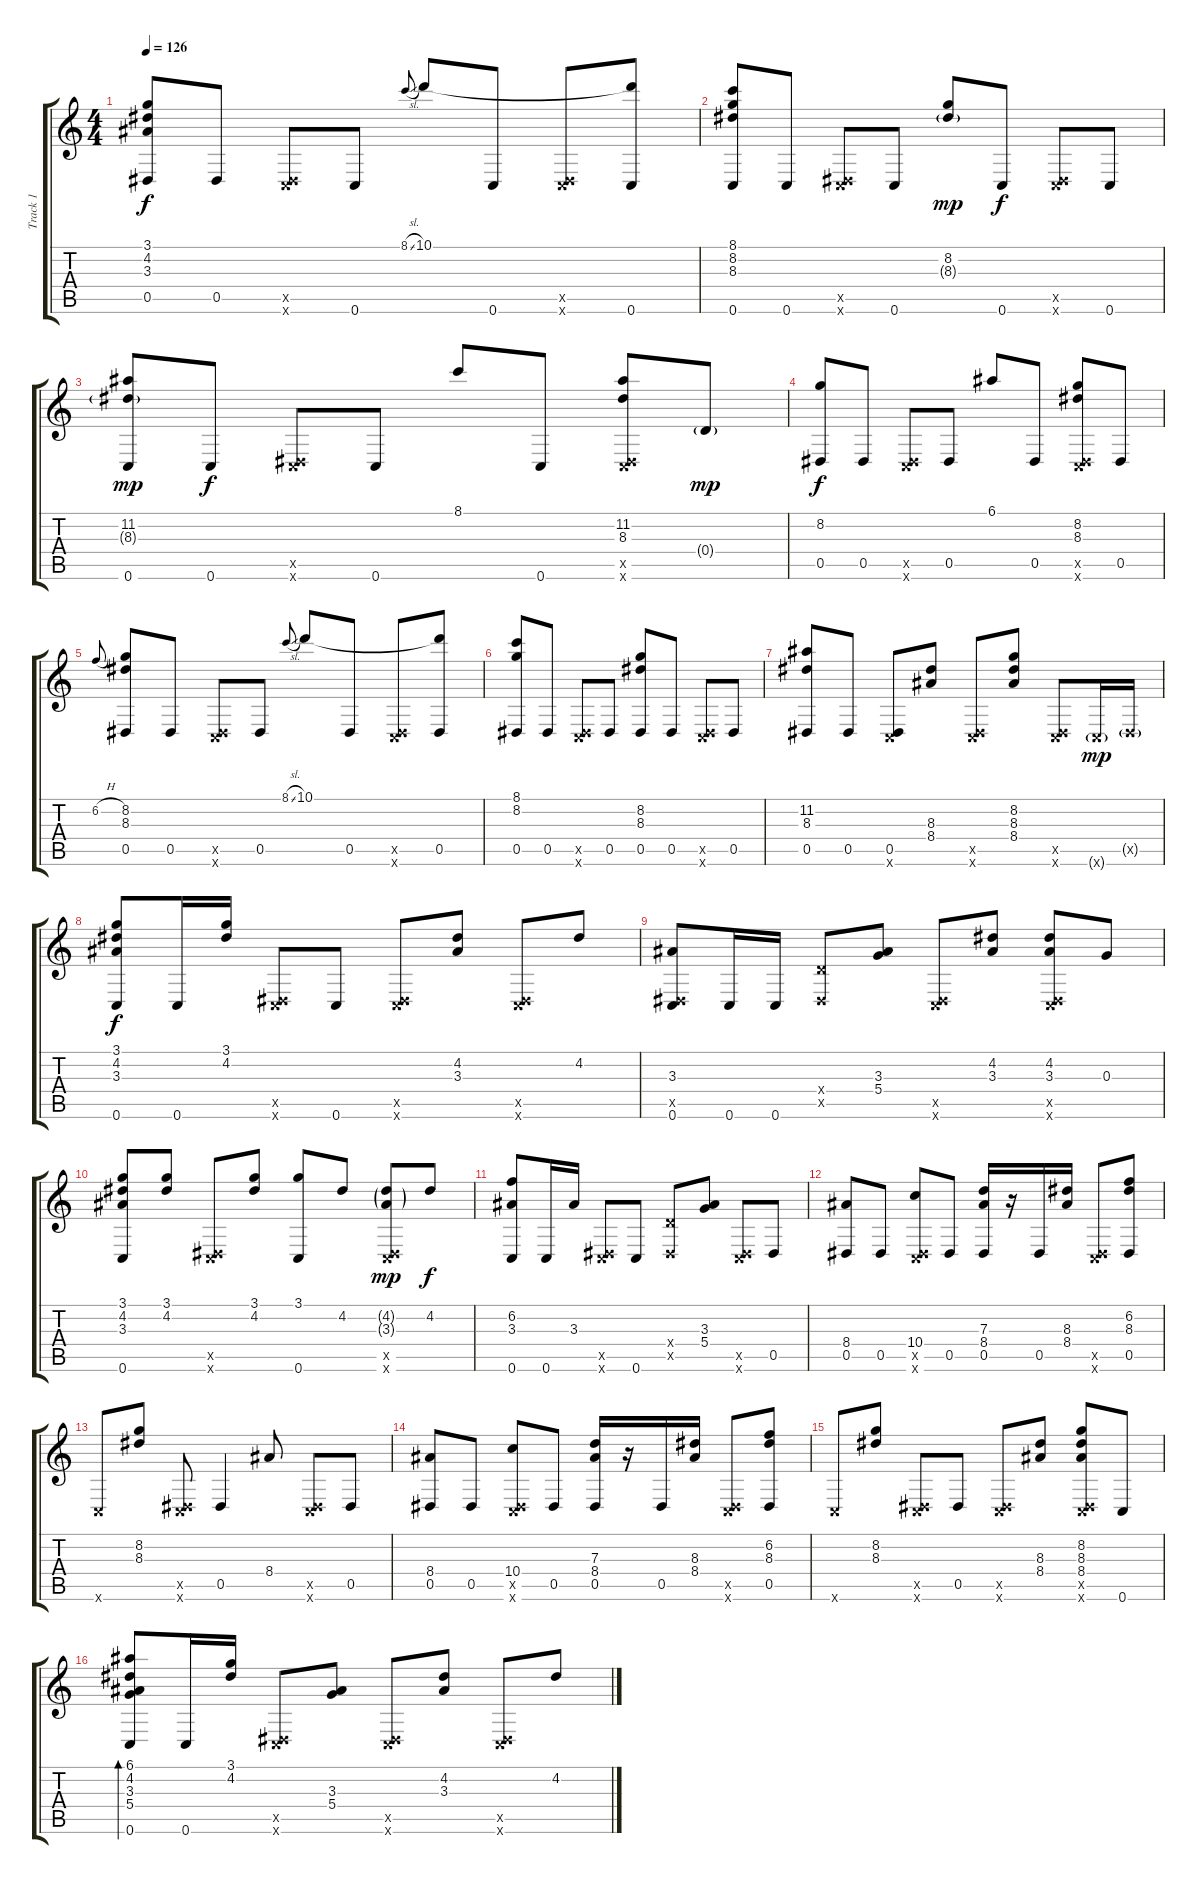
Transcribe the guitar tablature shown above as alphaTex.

\track ("Track 1" "Track 1") {instrument acousticguitarsteel}
\staff {score tabs}
\tuning (E4 B3 G3 D3 Eb2 C2) {hide}
\ts (4 4)
\tempo 126
\clef g2
\ks c
(3.1 4.2 3.3 0.5).8{dy f} 0.5.8 (0.5{x} 0.6{x}).8 0.6.8 8.1{sl}.8{gr onbeat} 10.1.8 0.6.8 (0.5{x} 0.6{x}).8 (10.1{t} 0.6).8 |
(8.1 8.2 8.3 0.6).8 0.6.8 (0.5{x} 0.6{x}).8 0.6.8 (8.2 8.3{g}).8{dy mp} 0.6.8{dy f} (0.5{x} 0.6{x}).8 0.6.8 |
(11.2 8.3{g} 0.6).8{dy mp} 0.6.8{dy f} (0.5{x} 0.6{x}).8 0.6.8 8.1.8 0.6.8 (11.2 8.3 0.5{x} 0.6{x}).8 0.4{g}.8{dy mp} |
(8.2 0.5).8{dy f} 0.5.8 (0.5{x} 0.6{x}).8 0.5.8 6.1.8 0.5.8 (8.2 8.3 0.5{x} 0.6{x}).8 0.5.8 |
6.2{h}.8{gr onbeat} (8.2 8.3 0.5).8 0.5.8 (0.5{x} 0.6{x}).8 0.5.8 8.1{sl}.8{gr onbeat} 10.1.8 0.5.8 (0.5{x} 0.6{x}).8 (10.1{t} 0.5).8 |
(8.1 8.2 0.5).8 0.5.8 (0.5{x} 0.6{x}).8 0.5.8 (8.2 8.3 0.5).8 0.5.8 (0.5{x} 0.6{x}).8 0.5.8 |
(11.2 8.3 0.5).8 0.5.8 (0.5 0.6{x}).8 (8.3 8.4).8 (0.5{x} 0.6{x}).8 (8.2 8.3 8.4).8 (0.5{x} 0.6{x}).8 0.6{g x}.16{dy mp} 0.5{g x}.16 |
(3.1 4.2 3.3 0.6).8{dy f} 0.6.16 (3.1 4.2).16 (0.5{x} 0.6{x}).8 0.6.8 (0.5{x} 0.6{x}).8 (4.2 3.3).8 (0.5{x} 0.6{x}).8 4.2.8 |
(3.3 0.5{x} 0.6).8 0.6.16 0.6.16 (0.4{x} 0.5{x}).8 (3.3 5.4).8 (0.5{x} 0.6{x}).8 (4.2 3.3).8 (4.2 3.3 0.5{x} 0.6{x}).8 0.3.8 |
(3.1 4.2 3.3 0.6).8 (3.1 4.2).8 (0.5{x} 0.6{x}).8 (3.1 4.2).8 (3.1 0.6).8 4.2.8 (4.2{g} 3.3{g} 0.5{x} 0.6{x}).8{dy mp} 4.2.8{dy f} |
(6.2 3.3 0.6).8 0.6.16 3.3.16 (0.5{x} 0.6{x}).8 0.6.8 (0.4{x} 0.5{x}).8 (3.3 5.4).8 (0.5{x} 0.6{x}).8 0.5.8 |
(8.4 0.5).8 0.5.8 (10.4 0.5{x} 0.6{x}).8 0.5.8 (7.3 8.4 0.5).16 r.16 0.5.16 (8.3 8.4).16 (0.5{x} 0.6{x}).8 (6.2 8.3 0.5).8 |
0.6{x}.8 (8.2 8.3).8 (0.5{x} 0.6{x}).8 0.5.4 8.4.8 (0.5{x} 0.6{x}).8 0.5.8 |
(8.4 0.5).8 0.5.8 (10.4 0.5{x} 0.6{x}).8 0.5.8 (7.3 8.4 0.5).16 r.16 0.5.16 (8.3 8.4).16 (0.5{x} 0.6{x}).8 (6.2 8.3 0.5).8 |
0.6{x}.8 (8.2 8.3).8 (0.5{x} 0.6{x}).8 0.5.8 (0.5{x} 0.6{x}).8 (8.3 8.4).8 (8.2 8.3 8.4 0.5{x} 0.6{x}).8 0.6.8 |
(6.1 4.2 3.3 5.4 0.6).8{bd 120} 0.6.16 (3.1 4.2).16 (0.5{x} 0.6{x}).8 (3.3 5.4).8 (0.5{x} 0.6{x}).8 (4.2 3.3).8 (0.5{x} 0.6{x}).8 4.2.8
